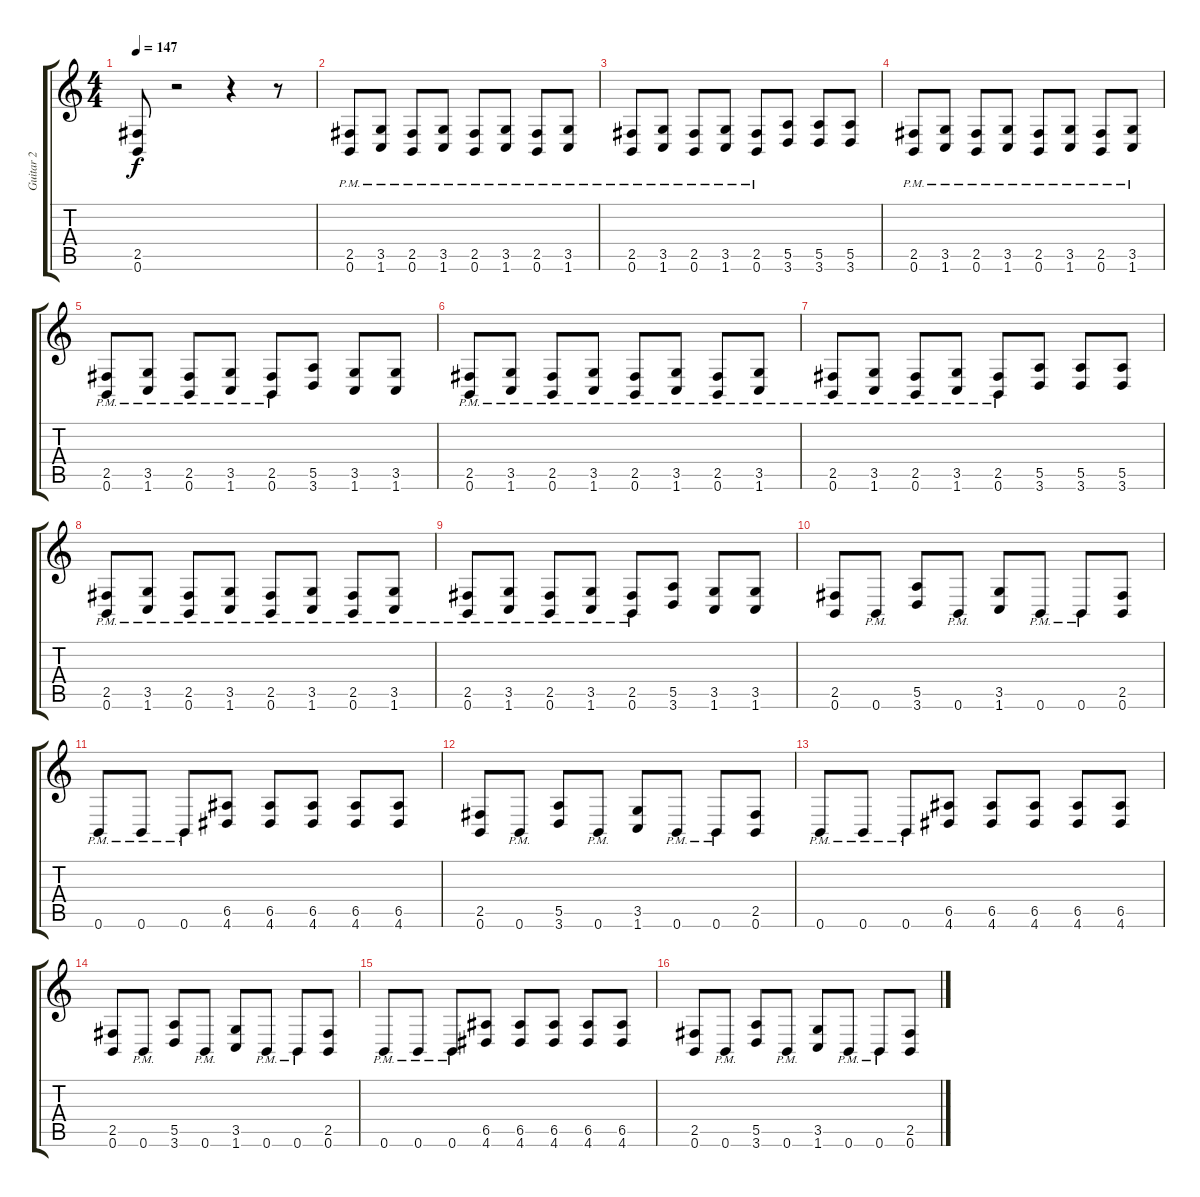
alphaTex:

\track ("Guitar 2" "Guitar 2") {instrument distortionguitar}
\staff {score tabs}
\tuning (B3 Gb3 D3 A2 E2 B1) {hide}
\ts (4 4)
\tempo 147
\clef g2
\ks c
(2.5 0.6).8{dy f} r.2 r.4 r.8 |
(2.5 0.6{pm}).8 (3.5{pm} 1.6).8 (2.5{pm} 0.6).8 (3.5{pm} 1.6).8 (2.5{pm} 0.6).8 (3.5{pm} 1.6).8 (2.5{pm} 0.6).8 (3.5{pm} 1.6).8 |
(2.5{pm} 0.6).8 (3.5{pm} 1.6).8 (2.5{pm} 0.6).8 (3.5{pm} 1.6).8 (2.5{pm} 0.6).8 (5.5 3.6).8 (5.5 3.6).8 (5.5 3.6).8 |
(2.5{pm} 0.6).8 (3.5{pm} 1.6).8 (2.5{pm} 0.6).8 (3.5{pm} 1.6).8 (2.5{pm} 0.6).8 (3.5{pm} 1.6).8 (2.5{pm} 0.6).8 (3.5{pm} 1.6).8 |
(2.5{pm} 0.6).8 (3.5{pm} 1.6).8 (2.5{pm} 0.6).8 (3.5{pm} 1.6).8 (2.5{pm} 0.6).8 (5.5 3.6).8 (3.5 1.6).8 (3.5 1.6).8 |
(2.5 0.6{pm}).8 (3.5{pm} 1.6).8 (2.5{pm} 0.6).8 (3.5{pm} 1.6).8 (2.5{pm} 0.6).8 (3.5{pm} 1.6).8 (2.5{pm} 0.6).8 (3.5{pm} 1.6).8 |
(2.5{pm} 0.6).8 (3.5{pm} 1.6).8 (2.5{pm} 0.6).8 (3.5{pm} 1.6).8 (2.5{pm} 0.6).8 (5.5 3.6).8 (5.5 3.6).8 (5.5 3.6).8 |
(2.5{pm} 0.6).8 (3.5{pm} 1.6).8 (2.5{pm} 0.6).8 (3.5{pm} 1.6).8 (2.5{pm} 0.6).8 (3.5{pm} 1.6).8 (2.5{pm} 0.6).8 (3.5{pm} 1.6).8 |
(2.5{pm} 0.6).8 (3.5{pm} 1.6).8 (2.5{pm} 0.6).8 (3.5{pm} 1.6).8 (2.5{pm} 0.6).8 (5.5 3.6).8 (3.5 1.6).8 (3.5 1.6).8 |
(2.5 0.6).8 0.6{pm}.8 (5.5 3.6).8 0.6{pm}.8 (3.5 1.6).8 0.6{pm}.8 0.6{pm}.8 (2.5 0.6).8 |
0.6{pm}.8 0.6{pm}.8 0.6{pm}.8 (6.5 4.6).8 (6.5 4.6).8 (6.5 4.6).8 (6.5 4.6).8 (6.5 4.6).8 |
(2.5 0.6).8 0.6{pm}.8 (5.5 3.6).8 0.6{pm}.8 (3.5 1.6).8 0.6{pm}.8 0.6{pm}.8 (2.5 0.6).8 |
0.6{pm}.8 0.6{pm}.8 0.6{pm}.8 (6.5 4.6).8 (6.5 4.6).8 (6.5 4.6).8 (6.5 4.6).8 (6.5 4.6).8 |
(2.5 0.6).8 0.6{pm}.8 (5.5 3.6).8 0.6{pm}.8 (3.5 1.6).8 0.6{pm}.8 0.6{pm}.8 (2.5 0.6).8 |
0.6{pm}.8 0.6{pm}.8 0.6{pm}.8 (6.5 4.6).8 (6.5 4.6).8 (6.5 4.6).8 (6.5 4.6).8 (6.5 4.6).8 |
(2.5 0.6).8 0.6{pm}.8 (5.5 3.6).8 0.6{pm}.8 (3.5 1.6).8 0.6{pm}.8 0.6{pm}.8 (2.5 0.6).8
